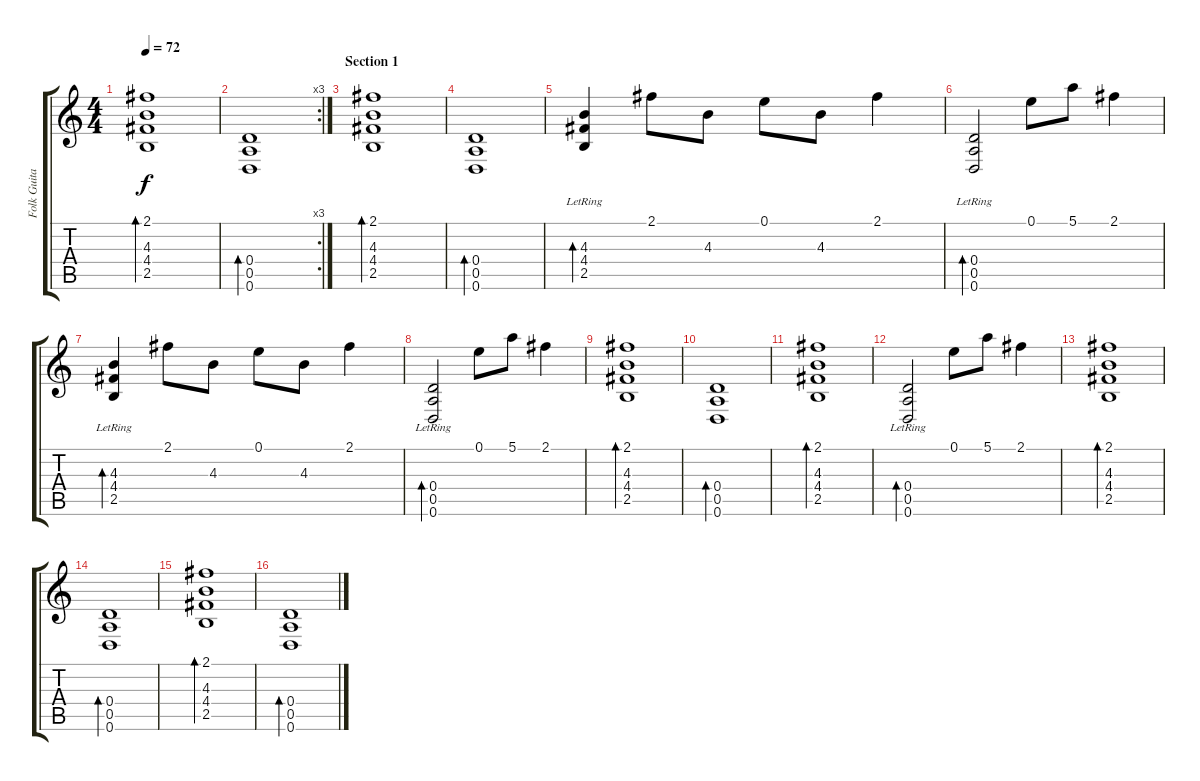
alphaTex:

\track ("Folk Guitar (drop D)" "Folk Guita") {instrument acousticguitarsteel}
\staff {score tabs}
\tuning (E4 B3 G3 D3 A2 D2) {hide}
\ts (4 4)
\tempo 72
\clef g2
\ks c
(2.1 4.3 4.4 2.5).1{bd 240 dy f instrument acousticguitarsteel} |
\rc 3
(0.4 0.5 0.6).1{bd 120} |
\section ("" "Section 1")
(2.1 4.3 4.4 2.5).1{bd 240} |
(0.4 0.5 0.6).1{bd 120} |
(4.3{lr} 4.4{lr} 2.5{lr}).4{bd 240} 2.1.8 4.3.8 0.1.8 4.3.8 2.1.4 |
(0.4{lr} 0.5{lr} 0.6{lr}).2{bd 120} 0.1.8 5.1.8 2.1.4 |
(4.3{lr} 4.4{lr} 2.5{lr}).4{bd 240} 2.1.8 4.3.8 0.1.8 4.3.8 2.1.4 |
(0.4{lr} 0.5{lr} 0.6{lr}).2{bd 120} 0.1.8 5.1.8 2.1.4 |
(2.1 4.3 4.4 2.5).1{bd 240} |
(0.4 0.5 0.6).1{bd 120} |
(2.1 4.3 4.4 2.5).1{bd 240} |
(0.4{lr} 0.5{lr} 0.6{lr}).2{bd 120} 0.1.8 5.1.8 2.1.4 |
(2.1 4.3 4.4 2.5).1{bd 240} |
(0.4 0.5 0.6).1{bd 120} |
(2.1 4.3 4.4 2.5).1{bd 240} |
(0.4 0.5 0.6).1{bd 120}
